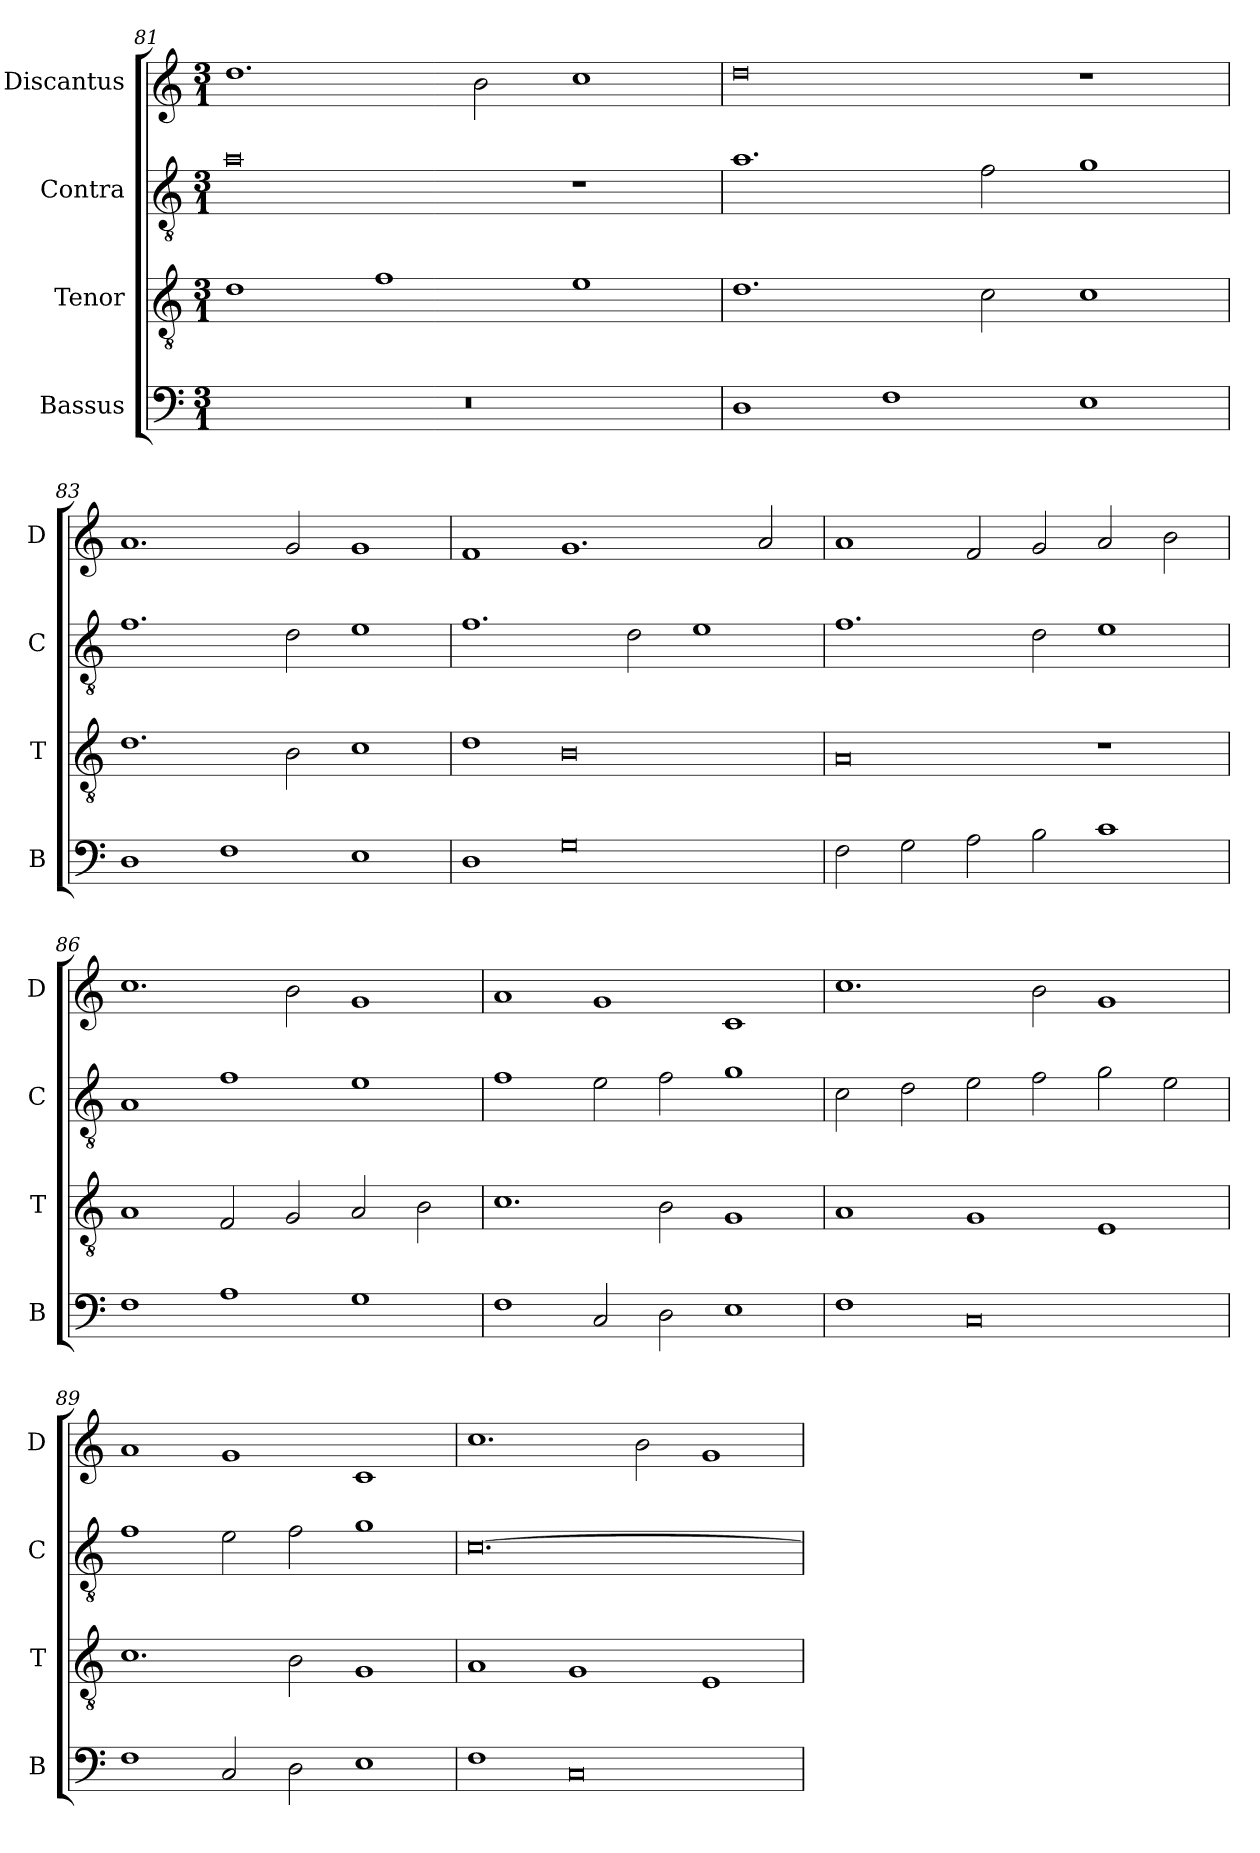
**kern	**kern	**kern	**kern
*part4	*part3	*part2	*part1
*staff4	*staff3	*staff2	*staff1
*I"Bassus	*I"Tenor	*I"Contra	*I"Discantus
*I'B	*I'T	*I'C	*I'D
*clefF4	*clefGv2	*clefGv2	*clefG2
*k[]	*k[]	*k[]	*k[]
*M3/1	*M3/1	*M3/1	*M3/1
=81	=81	=81	=81
0.r	1d	0a	1.dd
.	1f	.	.
.	.	.	2b\
.	1e	1r	1cc
=82	=82	=82	=82
1D	1.d	1.a	0dd
1F	.	.	.
.	2c\	2f\	.
1E	1c	1g	1r
=83	=83	=83	=83
1D	1.d	1.f	1.a
1F	.	.	.
.	2B\	2d\	2g/
1E	1c	1e	1g
=84	=84	=84	=84
1D	1d	1.f	1f
0G	0B	.	1.g
.	.	2d\	.
.	.	1e	.
.	.	.	2a/
=85	=85	=85	=85
2F\	0A	1.f	1a
2G\	.	.	.
2A\	.	.	2f/
2B\	.	2d\	2g/
1c	1r	1e	2a/
.	.	.	2b\
=86	=86	=86	=86
1F	1A	1A	1.cc
1A	2F/	1f	.
.	2G/	.	2b\
1G	2A/	1e	1g
.	2B\	.	.
=87	=87	=87	=87
1F	1.c	1f	1a
2C/	.	2e\	1g
2D\	2B\	2f\	.
1E	1G	1g	1c
=88	=88	=88	=88
1F	1A	2c\	1.cc
.	.	2d\	.
0C	1G	2e\	.
.	.	2f\	2b\
.	1E	2g\	1g
.	.	2e\	.
=89	=89	=89	=89
1F	1.c	1f	1a
2C/	.	2e\	1g
2D\	2B\	2f\	.
1E	1G	1g	1c
=90	=90	=90	=90
1F	1A	[0.c	1.cc
0C	1G	.	.
.	.	.	2b\
.	1E	.	1g
=	=	=	=
*-	*-	*-	*-
